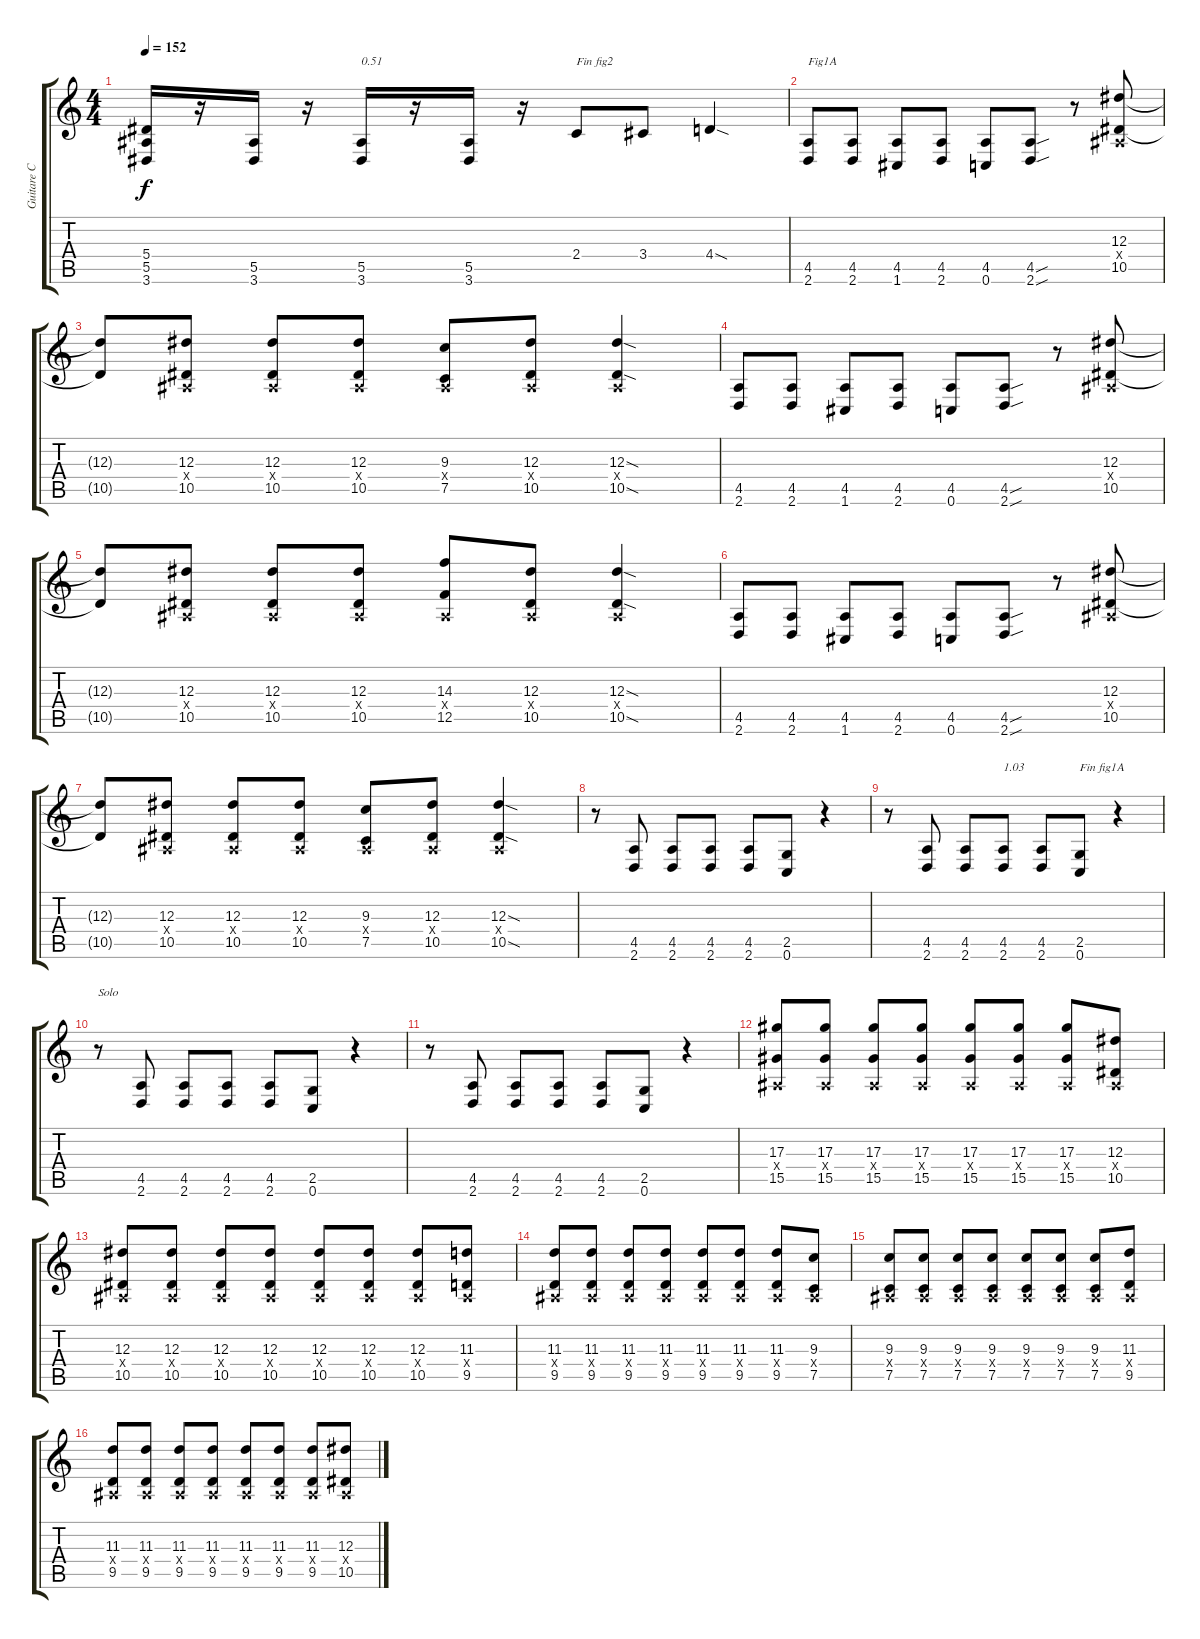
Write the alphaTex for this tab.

\track ("Guitare C" "Guitare C") {instrument distortionguitar}
\staff {score tabs}
\tuning (C4 G3 Eb3 Bb2 F2 C2) {hide}
\ts (4 4)
\tempo 152
\clef g2
\ks c
(5.4{t} 5.5{t} 3.6{t}).16{dy f} r.16 (5.5 3.6).16 r.16 (5.5 3.6).16{txt "0.51"} r.16 (5.5 3.6).16 r.16 2.4.8{txt "Fin fig2"} 3.4.8 4.4{sod}.4 |
(4.5 2.6).8{txt "Fig1A"} (4.5 2.6).8 (4.5 1.6).8 (4.5 2.6).8 (4.5 0.6).8 (4.5{sou} 2.6{sou}).8 r.8 (12.3 0.4{x} 10.5).8 |
(12.3{t} 10.5{t}).8 (12.3 0.4{x} 10.5).8 (12.3 0.4{x} 10.5).8 (12.3 0.4{x} 10.5).8 (9.3 0.4{x} 7.5).8 (12.3 0.4{x} 10.5).8 (12.3{sod} 0.4{x} 10.5{sod}).4 |
(4.5 2.6).8 (4.5 2.6).8 (4.5 1.6).8 (4.5 2.6).8 (4.5 0.6).8 (4.5{sou} 2.6{sou}).8 r.8 (12.3 0.4{x} 10.5).8 |
(12.3{t} 10.5{t}).8 (12.3 0.4{x} 10.5).8 (12.3 0.4{x} 10.5).8 (12.3 0.4{x} 10.5).8 (14.3 0.4{x} 12.5).8 (12.3 0.4{x} 10.5).8 (12.3{sod} 0.4{x} 10.5{sod}).4 |
(4.5 2.6).8 (4.5 2.6).8 (4.5 1.6).8 (4.5 2.6).8 (4.5 0.6).8 (4.5{sou} 2.6{sou}).8 r.8 (12.3 0.4{x} 10.5).8 |
(12.3{t} 10.5{t}).8 (12.3 0.4{x} 10.5).8 (12.3 0.4{x} 10.5).8 (12.3 0.4{x} 10.5).8 (9.3 0.4{x} 7.5).8 (12.3 0.4{x} 10.5).8 (12.3{sod} 0.4{x} 10.5{sod}).4 |
r.8 (4.5 2.6).8 (4.5 2.6).8 (4.5 2.6).8 (4.5 2.6).8 (2.5 0.6).8 r.4 |
r.8 (4.5 2.6).8 (4.5 2.6).8 (4.5 2.6).8{txt "1.03"} (4.5 2.6).8 (2.5 0.6).8{txt "Fin fig1A"} r.4 |
r.8{txt "Solo"} (4.5 2.6).8 (4.5 2.6).8 (4.5 2.6).8 (4.5 2.6).8 (2.5 0.6).8 r.4 |
r.8 (4.5 2.6).8 (4.5 2.6).8 (4.5 2.6).8 (4.5 2.6).8 (2.5 0.6).8 r.4 |
(17.3 0.4{x} 15.5).8 (17.3 0.4{x} 15.5).8 (17.3 0.4{x} 15.5).8 (17.3 0.4{x} 15.5).8 (17.3 0.4{x} 15.5).8 (17.3 0.4{x} 15.5).8 (17.3 0.4{x} 15.5).8 (12.3 0.4{x} 10.5).8 |
(12.3 0.4{x} 10.5).8 (12.3 0.4{x} 10.5).8 (12.3 0.4{x} 10.5).8 (12.3 0.4{x} 10.5).8 (12.3 0.4{x} 10.5).8 (12.3 0.4{x} 10.5).8 (12.3 0.4{x} 10.5).8 (11.3 0.4{x} 9.5).8 |
(11.3 0.4{x} 9.5).8 (11.3 0.4{x} 9.5).8 (11.3 0.4{x} 9.5).8 (11.3 0.4{x} 9.5).8 (11.3 0.4{x} 9.5).8 (11.3 0.4{x} 9.5).8 (11.3 0.4{x} 9.5).8 (9.3 0.4{x} 7.5).8 |
(9.3 0.4{x} 7.5).8 (9.3 0.4{x} 7.5).8 (9.3 0.4{x} 7.5).8 (9.3 0.4{x} 7.5).8 (9.3 0.4{x} 7.5).8 (9.3 0.4{x} 7.5).8 (9.3 0.4{x} 7.5).8 (11.3 0.4{x} 9.5).8 |
(11.3 0.4{x} 9.5).8 (11.3 0.4{x} 9.5).8 (11.3 0.4{x} 9.5).8 (11.3 0.4{x} 9.5).8 (11.3 0.4{x} 9.5).8 (11.3 0.4{x} 9.5).8 (11.3 0.4{x} 9.5).8 (12.3 0.4{x} 10.5).8
